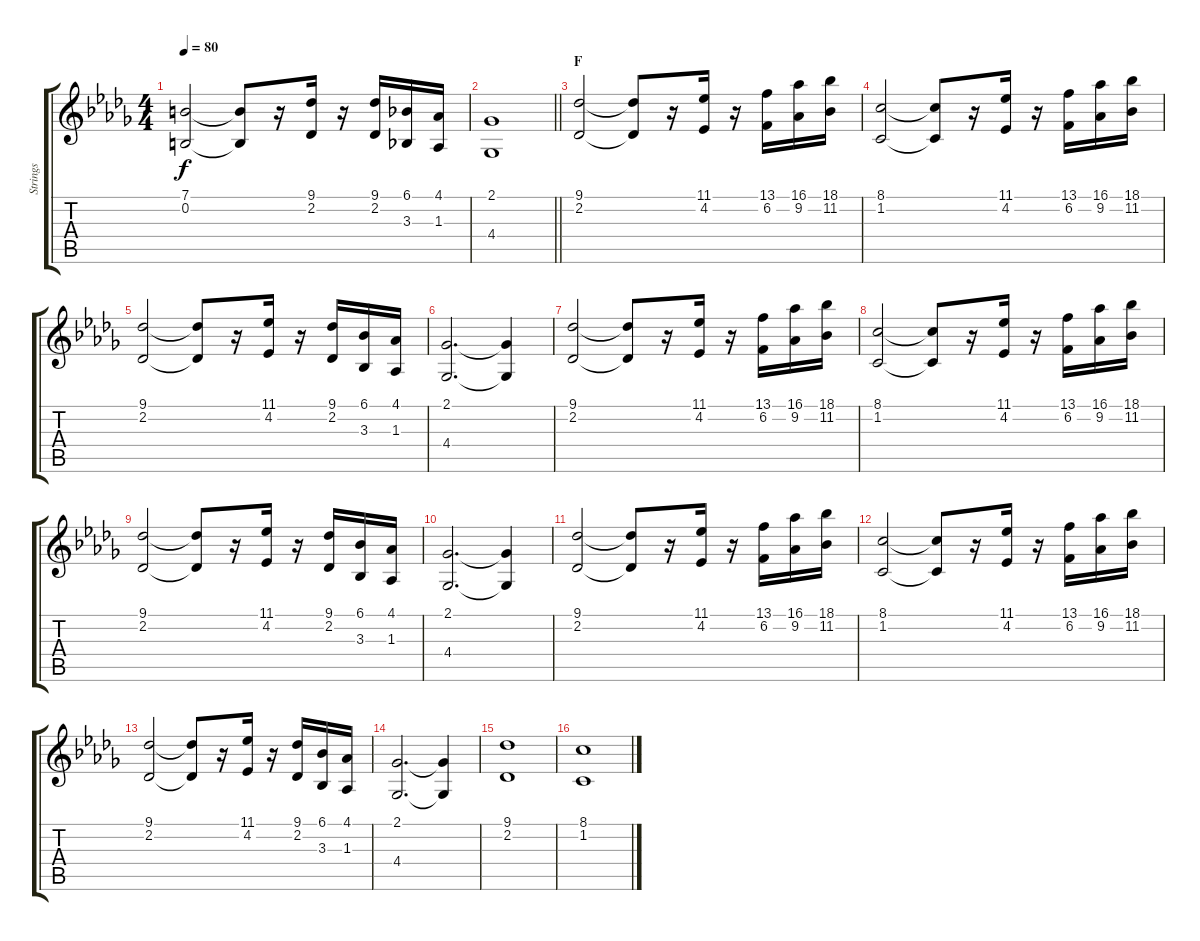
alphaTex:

\track ("Strings" "Strings") {instrument stringensemble1}
\staff {score tabs}
\tuning (E4 B3 G3 D3 A2 E2) {hide}
\ts (4 4)
\tempo 80
\clef g2
\ks db
(7.1 0.2).2{dy f} (7.1{t} 0.2{t}).8 r.16 (9.1 2.2).16 r.16 (9.1 2.2).16 (6.1 3.3).16 (4.1 1.3).16 |
\barLineRight lightlight
(2.1 4.4).1 |
\section ("" "F")
(9.1 2.2).2 (9.1{t} 2.2{t}).8 r.16 (11.1 4.2).16 r.16 (13.1 6.2).16 (16.1 9.2).16 (18.1 11.2).16 |
(8.1 1.2).2 (8.1{t} 1.2{t}).8 r.16 (11.1 4.2).16 r.16 (13.1 6.2).16 (16.1 9.2).16 (18.1 11.2).16 |
(9.1 2.2).2 (9.1{t} 2.2{t}).8 r.16 (11.1 4.2).16 r.16 (9.1 2.2).16 (6.1 3.3).16 (4.1 1.3).16 |
(2.1 4.4).2{d} (2.1{t} 4.4{t}).4 |
(9.1 2.2).2 (9.1{t} 2.2{t}).8 r.16 (11.1 4.2).16 r.16 (13.1 6.2).16 (16.1 9.2).16 (18.1 11.2).16 |
(8.1 1.2).2 (8.1{t} 1.2{t}).8 r.16 (11.1 4.2).16 r.16 (13.1 6.2).16 (16.1 9.2).16 (18.1 11.2).16 |
(9.1 2.2).2 (9.1{t} 2.2{t}).8 r.16 (11.1 4.2).16 r.16 (9.1 2.2).16 (6.1 3.3).16 (4.1 1.3).16 |
(2.1 4.4).2{d} (2.1{t} 4.4{t}).4 |
(9.1 2.2).2 (9.1{t} 2.2{t}).8 r.16 (11.1 4.2).16 r.16 (13.1 6.2).16 (16.1 9.2).16 (18.1 11.2).16 |
(8.1 1.2).2 (8.1{t} 1.2{t}).8 r.16 (11.1 4.2).16 r.16 (13.1 6.2).16 (16.1 9.2).16 (18.1 11.2).16 |
(9.1 2.2).2 (9.1{t} 2.2{t}).8 r.16 (11.1 4.2).16 r.16 (9.1 2.2).16 (6.1 3.3).16 (4.1 1.3).16 |
(2.1 4.4).2{d} (2.1{t} 4.4{t}).4 |
(9.1 2.2).1 |
(8.1 1.2).1
